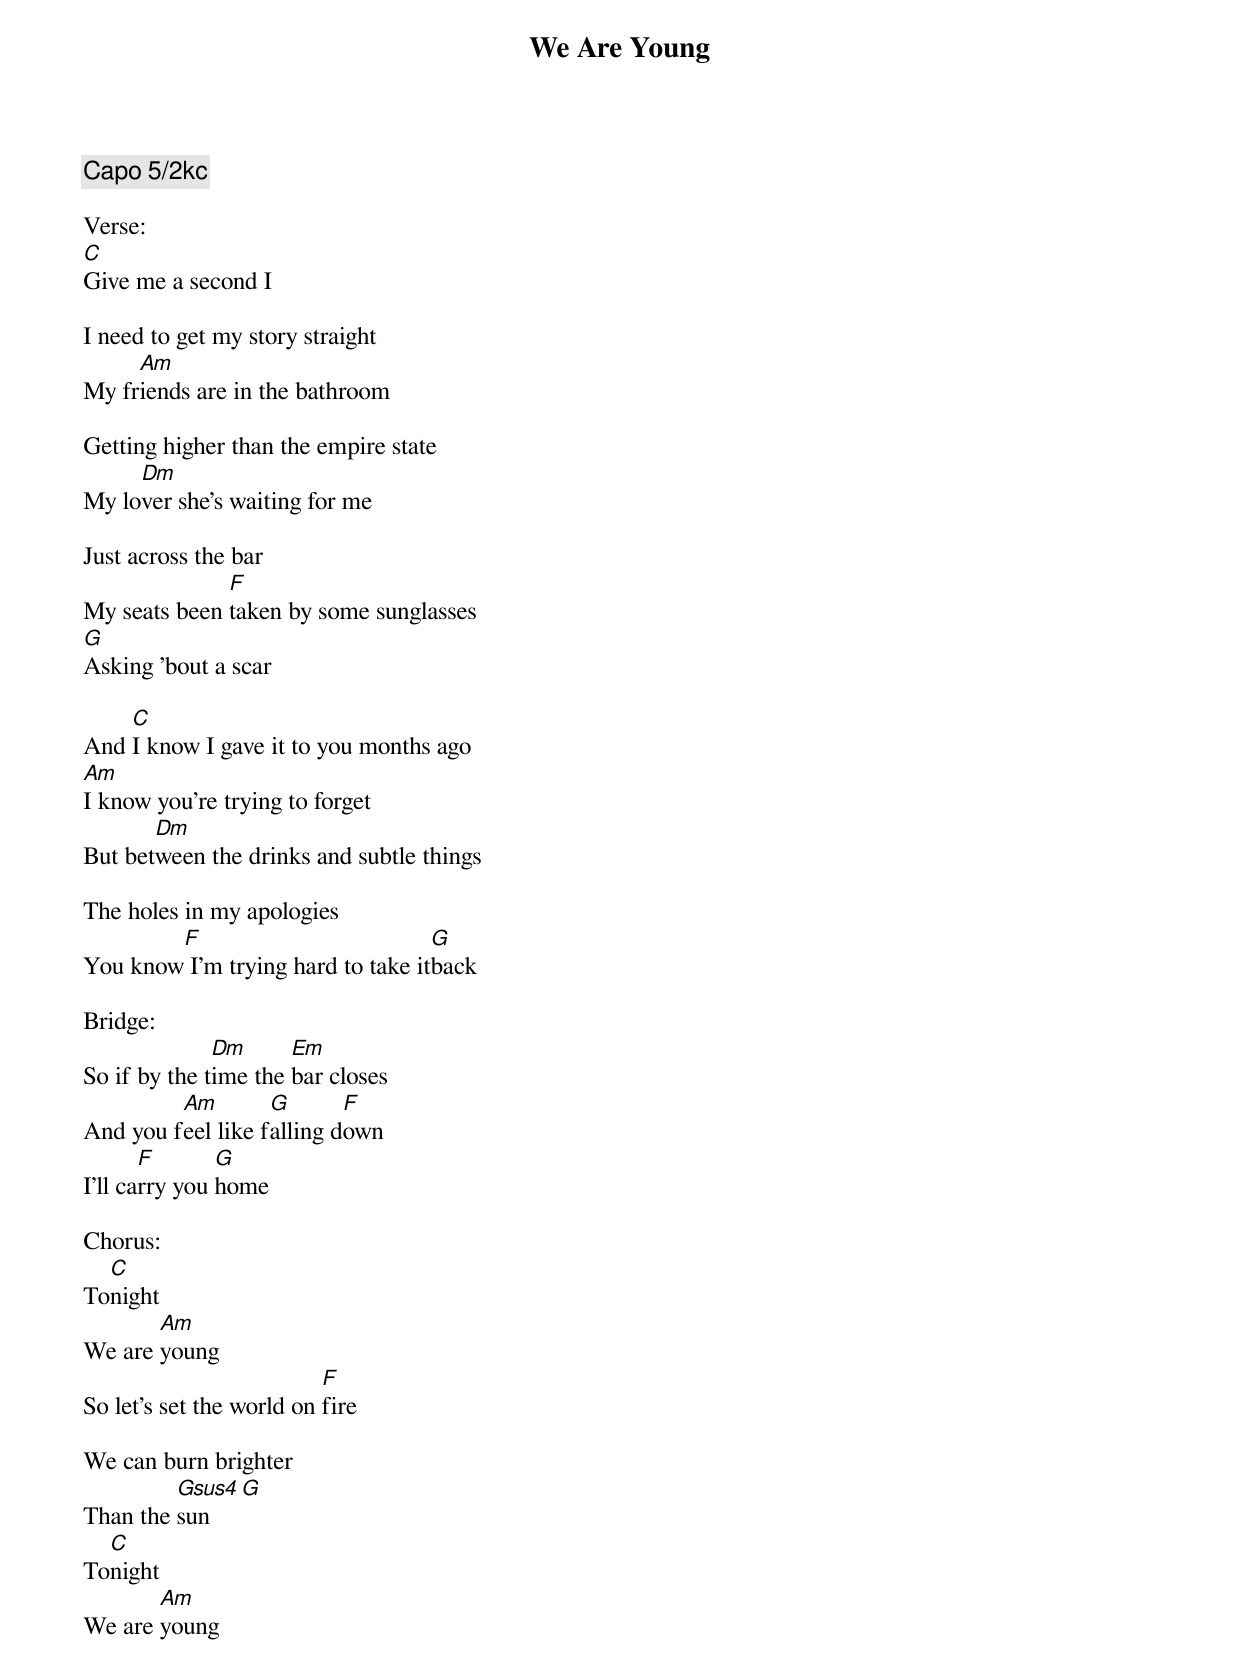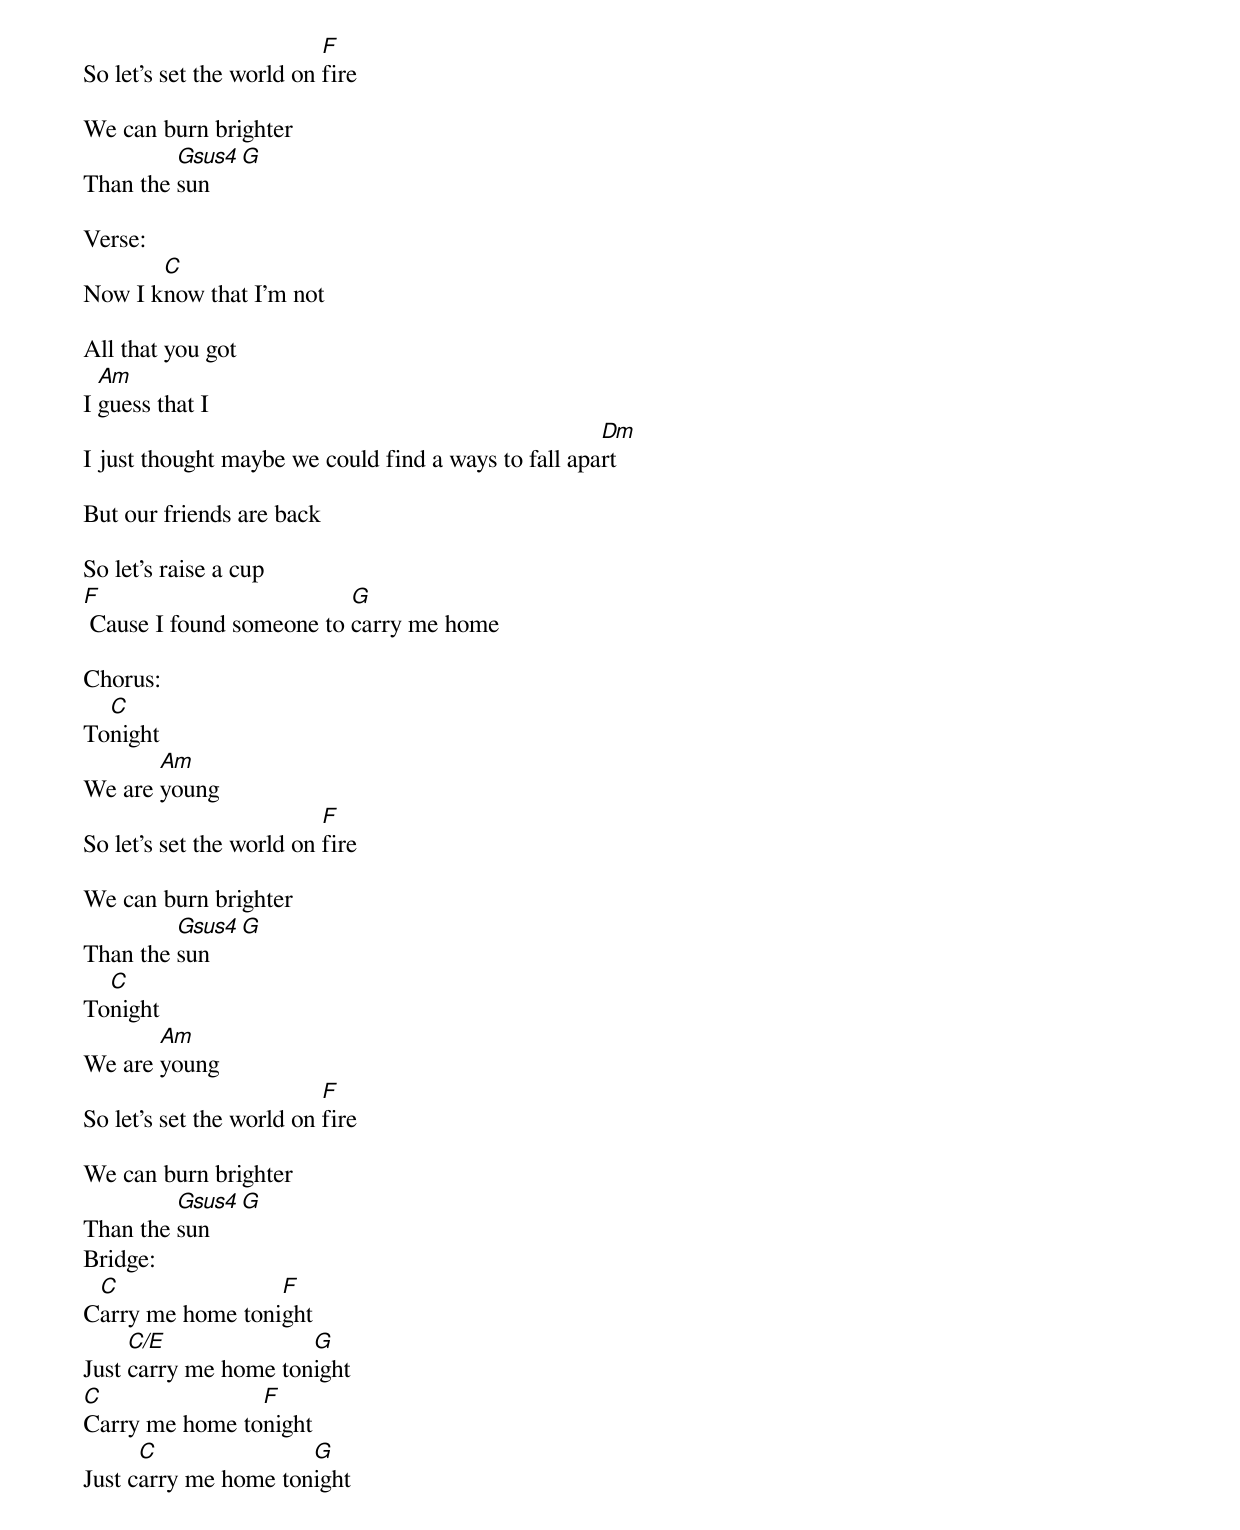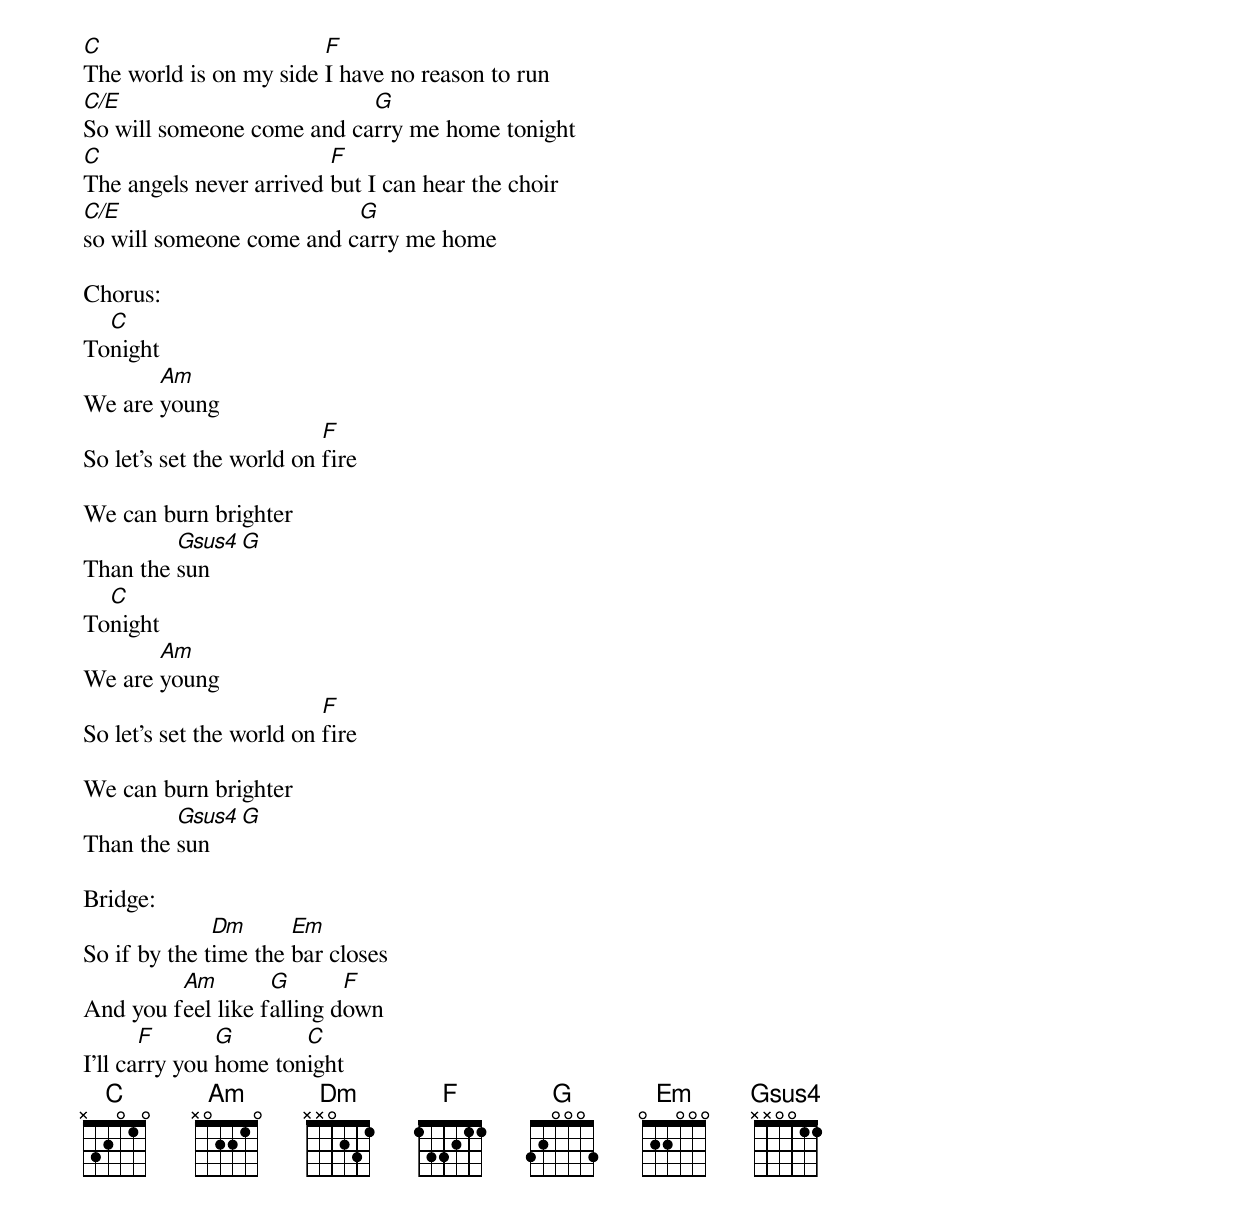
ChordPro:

{title:We Are Young}
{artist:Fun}
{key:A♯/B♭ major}
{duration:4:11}
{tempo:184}
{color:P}

{comment: Capo 5/2kc}

Verse:
[C]Give me a second I

I need to get my story straight
My fr[Am]iends are in the bathroom

Getting higher than the empire state
My lo[Dm]ver she's waiting for me

Just across the bar
My seats been [F]taken by some sunglasses
[G]Asking 'bout a scar

And [C]I know I gave it to you months ago
[Am]I know you're trying to forget
But bet[Dm]ween the drinks and subtle things

The holes in my apologies
You know[F] I'm trying hard to take it[G]back

Bridge:
So if by the t[Dm]ime the [Em]bar closes
And you f[Am]eel like f[G]alling d[F]own
I'll ca[F]rry you [G]home

Chorus:
To[C]night
We are [Am]young
So let's set the world on [F]fire

We can burn brighter
Than the [Gsus4]sun[G]
To[C]night
We are [Am]young
So let's set the world on [F]fire

We can burn brighter
Than the [Gsus4]sun[G]

Verse:
Now I k[C]now that I'm not

All that you got
I [Am]guess that I
I just thought maybe we could find a ways to fall apa[Dm]rt

But our friends are back

So let's raise a cup
[F] Cause I found someone to [G]carry me home

Chorus:
To[C]night
We are [Am]young
So let's set the world on [F]fire

We can burn brighter
Than the [Gsus4]sun[G]
To[C]night
We are [Am]young
So let's set the world on [F]fire

We can burn brighter
Than the [Gsus4]sun[G]
Bridge:
C[C]arry me home toni[F]ght
Just [C/E]carry me home ton[G]ight
[C]Carry me home to[F]night
Just c[C]arry me home ton[G]ight

[C]The world is on my side [F]I have no reason to run
[C/E]So will someone come and ca[G]rry me home tonight
[C]The angels never arrived [F]but I can hear the choir
[C/E]so will someone come and c[G]arry me home

Chorus:
To[C]night
We are [Am]young
So let's set the world on [F]fire

We can burn brighter
Than the [Gsus4]sun[G]
To[C]night
We are [Am]young
So let's set the world on [F]fire

We can burn brighter
Than the [Gsus4]sun[G]

Bridge:
So if by the t[Dm]ime the [Em]bar closes
And you f[Am]eel like f[G]alling d[F]own
I'll ca[F]rry you [G]home ton[C]ight
